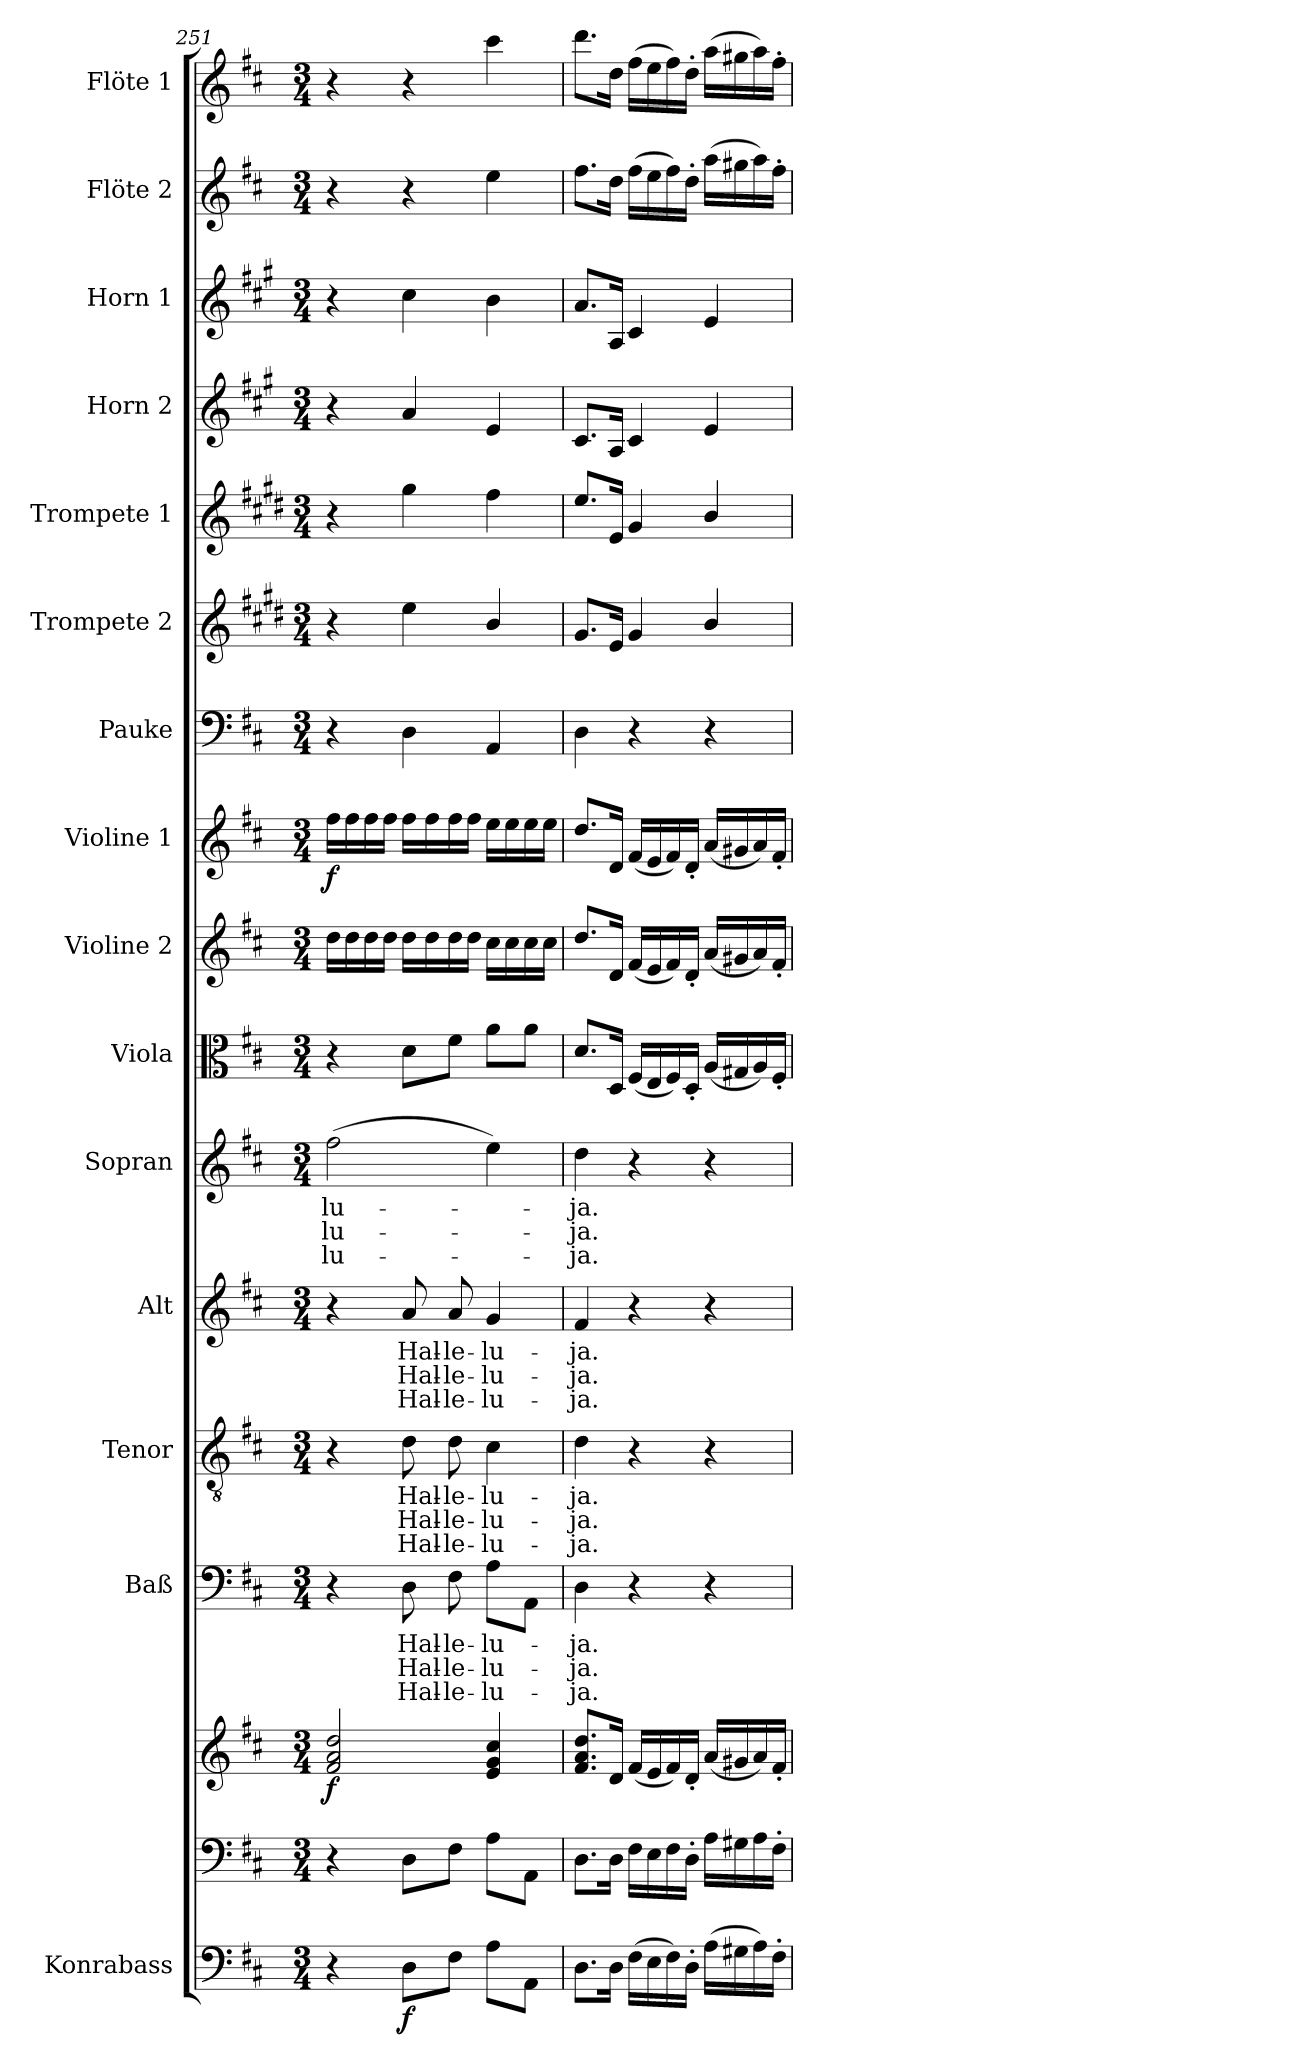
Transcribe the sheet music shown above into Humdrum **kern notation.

**kern	**dynam	**kern	**kern	**dynam	**kern	**text	**text	**text	**kern	**text	**text	**text	**kern	**text	**text	**text	**kern	**text	**text	**text	**kern	**kern	**kern	**dynam	**kern	**kern	**kern	**kern	**kern	**kern	**kern
*part16	*part16	*part15	*part15	*part15	*part14	*part14	*part14	*part14	*part13	*part13	*part13	*part13	*part12	*part12	*part12	*part12	*part11	*part11	*part11	*part11	*part10	*part9	*part8	*part8	*part7	*part6	*part5	*part4	*part3	*part2	*part1
*staff17	*staff17	*staff16	*staff15	*staff15/16	*staff14	*staff14	*staff14	*staff14	*staff13	*staff13	*staff13	*staff13	*staff12	*staff12	*staff12	*staff12	*staff11	*staff11	*staff11	*staff11	*staff10	*staff9	*staff8	*staff8	*staff7	*staff6	*staff5	*staff4	*staff3	*staff2	*staff1
*I"Konrabass	*	*	*	*	*I"Baß	*	*	*	*I"Tenor	*	*	*	*I"Alt	*	*	*	*I"Sopran	*	*	*	*I"Viola	*I"Violine 2	*I"Violine 1	*	*I"Pauke	*I"Trompete 2	*I"Trompete 1	*I"Horn 2	*I"Horn 1	*I"Flöte 2	*I"Flöte 1
*I'Kb.	*	*	*	*	*I'Baß	*	*	*	*I'Ten	*	*	*	*I'Alt	*	*	*	*I'Sop	*	*	*	*I'Vla.	*I'Vln. 2	*I'Vln. 1	*	*I'Pk.	*I'Trp. 2	*I'Trp. 1	*I'Hrn. 2	*I'Hrn. 1	*I'Fl. 2	*I'Fl. 1
*clefF4	*	*clefF4	*clefG2	*	*clefF4	*	*	*	*clefGv2	*	*	*	*clefG2	*	*	*	*clefG2	*	*	*	*clefC3	*clefG2	*clefG2	*	*clefF4	*clefG2	*clefG2	*clefG2	*clefG2	*clefG2	*clefG2
*ITrd7c12	*	*	*	*	*	*	*	*	*	*	*	*	*	*	*	*	*	*	*	*	*	*	*	*	*	*ITrd1c2	*ITrd1c2	*ITrd4c7	*ITrd4c7	*	*
*k[f#c#]	*	*k[f#c#]	*k[f#c#]	*	*k[f#c#]	*	*	*	*k[f#c#]	*	*	*	*k[f#c#]	*	*	*	*k[f#c#]	*	*	*	*k[f#c#]	*k[f#c#]	*k[f#c#]	*	*k[f#c#]	*k[f#c#]	*k[f#c#]	*k[f#c#]	*k[f#c#]	*k[f#c#]	*k[f#c#]
*D:	*	*D:	*D:	*	*D:	*	*	*	*D:	*	*	*	*D:	*	*	*	*D:	*	*	*	*D:	*D:	*D:	*	*D:	*D:	*D:	*D:	*D:	*D:	*D:
*M3/4	*	*M3/4	*M3/4	*	*M3/4	*	*	*	*M3/4	*	*	*	*M3/4	*	*	*	*M3/4	*	*	*	*M3/4	*M3/4	*M3/4	*	*M3/4	*M3/4	*M3/4	*M3/4	*M3/4	*M3/4	*M3/4
=251	=251	=251	=251	=251	=251	=251	=251	=251	=251	=251	=251	=251	=251	=251	=251	=251	=251	=251	=251	=251	=251	=251	=251	=251	=251	=251	=251	=251	=251	=251	=251
!	!	!	!	!LO:DY:b	!	!	!	!	!	!	!	!	!	!	!	!	!	!LO:LY:b	!LO:LY:b	!LO:LY:b	!	!	!	!LO:DY:b	!	!	!	!	!	!	!
4r	.	4r	2f#/ 2a/ 2dd/	f	4r	.	.	.	4r	.	.	.	4r	.	.	.	(>2ff#\	-lu-	-lu-	-lu-	4r	16dd\LL	16ff#\LL	f	4r	4r	4r	4r	4r	4r	4r
.	.	.	.	.	.	.	.	.	.	.	.	.	.	.	.	.	.	.	.	.	.	16dd\	16ff#\	.	.	.	.	.	.	.	.
.	.	.	.	.	.	.	.	.	.	.	.	.	.	.	.	.	.	.	.	.	.	16dd\	16ff#\	.	.	.	.	.	.	.	.
.	.	.	.	.	.	.	.	.	.	.	.	.	.	.	.	.	.	.	.	.	.	16dd\JJ	16ff#\JJ	.	.	.	.	.	.	.	.
!	!LO:DY:b	!	!	!	!	!LO:LY:b	!LO:LY:b	!LO:LY:b	!	!LO:LY:b	!LO:LY:b	!LO:LY:b	!	!LO:LY:b	!LO:LY:b	!LO:LY:b	!	!	!	!	!	!	!	!	!	!	!	!	!	!	!
8DD\L	f	8D\L	.	.	8D\	Hal-	Hal-	Hal-	8d\	Hal-	Hal-	Hal-	8a/	Hal-	Hal-	Hal-	.	.	.	.	8d\L	16dd\LL	16ff#\LL	.	4D\	4dd\	4ff#\	4d/	4f#\	4r	4r
.	.	.	.	.	.	.	.	.	.	.	.	.	.	.	.	.	.	.	.	.	.	16dd\	16ff#\	.	.	.	.	.	.	.	.
!	!	!	!	!	!	!LO:LY:b	!LO:LY:b	!LO:LY:b	!	!LO:LY:b	!LO:LY:b	!LO:LY:b	!	!LO:LY:b	!LO:LY:b	!LO:LY:b	!	!	!	!	!	!	!	!	!	!	!	!	!	!	!
8FF#\J	.	8F#\J	.	.	8F#\	-le-	-le-	-le-	8d\	-le-	-le-	-le-	8a/	-le-	-le-	-le-	.	.	.	.	8f#\J	16dd\	16ff#\	.	.	.	.	.	.	.	.
.	.	.	.	.	.	.	.	.	.	.	.	.	.	.	.	.	.	.	.	.	.	16dd\JJ	16ff#\JJ	.	.	.	.	.	.	.	.
!	!	!	!	!	!	!LO:LY:b	!LO:LY:b	!LO:LY:b	!	!LO:LY:b	!LO:LY:b	!LO:LY:b	!	!LO:LY:b	!LO:LY:b	!LO:LY:b	!	!	!	!	!	!	!	!	!	!	!	!	!	!	!
8AA\L	.	8A\L	4e/ 4g/ 4cc#/	.	8A\L	-lu-	-lu-	-lu-	4c#\	-lu-	-lu-	-lu-	4g/	-lu-	-lu-	-lu-	4ee\)	.	.	.	8a\L	16cc#\LL	16ee\LL	.	4AA/	4a/	4ee\	4A/	4e\	4ee\	4ccc#\
.	.	.	.	.	.	.	.	.	.	.	.	.	.	.	.	.	.	.	.	.	.	16cc#\	16ee\	.	.	.	.	.	.	.	.
8AAA\J	.	8AA\J	.	.	8AA\J	.	.	.	.	.	.	.	.	.	.	.	.	.	.	.	8a\J	16cc#\	16ee\	.	.	.	.	.	.	.	.
.	.	.	.	.	.	.	.	.	.	.	.	.	.	.	.	.	.	.	.	.	.	16cc#\JJ	16ee\JJ	.	.	.	.	.	.	.	.
=252	=252	=252	=252	=252	=252	=252	=252	=252	=252	=252	=252	=252	=252	=252	=252	=252	=252	=252	=252	=252	=252	=252	=252	=252	=252	=252	=252	=252	=252	=252	=252
!	!	!	!	!	!	!LO:LY:b	!LO:LY:b	!LO:LY:b	!	!LO:LY:b	!LO:LY:b	!LO:LY:b	!	!LO:LY:b	!LO:LY:b	!LO:LY:b	!	!LO:LY:b	!LO:LY:b	!LO:LY:b	!	!	!	!	!	!	!	!	!	!	!
8.DD\L	.	8.D\L	8.f#/ 8.a/ 8.dd/L	.	4D\	-ja.	-ja.	-ja.-	4d\	-ja.	-ja.	-ja.	4f#/	-ja.	-ja.	-ja.	4dd\	-ja.	-ja.	-ja.	8.d/L	8.dd/L	8.dd/L	.	4D\	8.f#/L	8.dd/L	8.F#/L	8.d/L	8.ff#\L	8.ddd\L
16DD\Jk	.	16D\Jk	16d/Jk	.	.	.	.	.	.	.	.	.	.	.	.	.	.	.	.	.	16D/Jk	16d/Jk	16d/Jk	.	.	16d/Jk	16d/Jk	16D/Jk	16D/Jk	16dd\Jk	16dd\Jk
(>16FF#\LL	.	16F#\LL	(<16f#/LL	.	4r	.	.	.	4r	.	.	.	4r	.	.	.	4r	.	.	.	(<16F#/LL	(<16f#/LL	(<16f#/LL	.	4r	4f#/	4f#/	4F#/	4F#/	(>16ff#\LL	(>16ff#\LL
16EE\	.	16E\	16e/	.	.	.	.	.	.	.	.	.	.	.	.	.	.	.	.	.	16E/	16e/	16e/	.	.	.	.	.	.	16ee\	16ee\
16FF#\)	.	16F#\	16f#/)	.	.	.	.	.	.	.	.	.	.	.	.	.	.	.	.	.	16F#/)	16f#/)	16f#/)	.	.	.	.	.	.	16ff#\)	16ff#\)
16DD'>\JJ	.	16D'>\JJ	16d'</JJ	.	.	.	.	.	.	.	.	.	.	.	.	.	.	.	.	.	16D'</JJ	16d'</JJ	16d'</JJ	.	.	.	.	.	.	16dd'>\JJ	16dd'>\JJ
(>16AA\LL	.	16A\LL	(<16a/LL	.	4r	.	.	.	4r	.	.	.	4r	.	.	.	4r	.	.	.	(<16A/LL	(<16a/LL	(<16a/LL	.	4r	4a/	4a/	4A/	4A/	(>16aa\LL	(>16aa\LL
16GG#X\	.	16G#X\	16g#X/	.	.	.	.	.	.	.	.	.	.	.	.	.	.	.	.	.	16G#X/	16g#X/	16g#X/	.	.	.	.	.	.	16gg#X\	16gg#X\
16AA\)	.	16A\	16a/)	.	.	.	.	.	.	.	.	.	.	.	.	.	.	.	.	.	16A/)	16a/)	16a/)	.	.	.	.	.	.	16aa\)	16aa\)
16FF#'>\JJ	.	16F#'>\JJ	16f#'</JJ	.	.	.	.	.	.	.	.	.	.	.	.	.	.	.	.	.	16F#'</JJ	16f#'</JJ	16f#'</JJ	.	.	.	.	.	.	16ff#'>\JJ	16ff#'>\JJ
=	=	=	=	=	=	=	=	=	=	=	=	=	=	=	=	=	=	=	=	=	=	=	=	=	=	=	=	=	=	=	=
*-	*-	*-	*-	*-	*-	*-	*-	*-	*-	*-	*-	*-	*-	*-	*-	*-	*-	*-	*-	*-	*-	*-	*-	*-	*-	*-	*-	*-	*-	*-	*-
